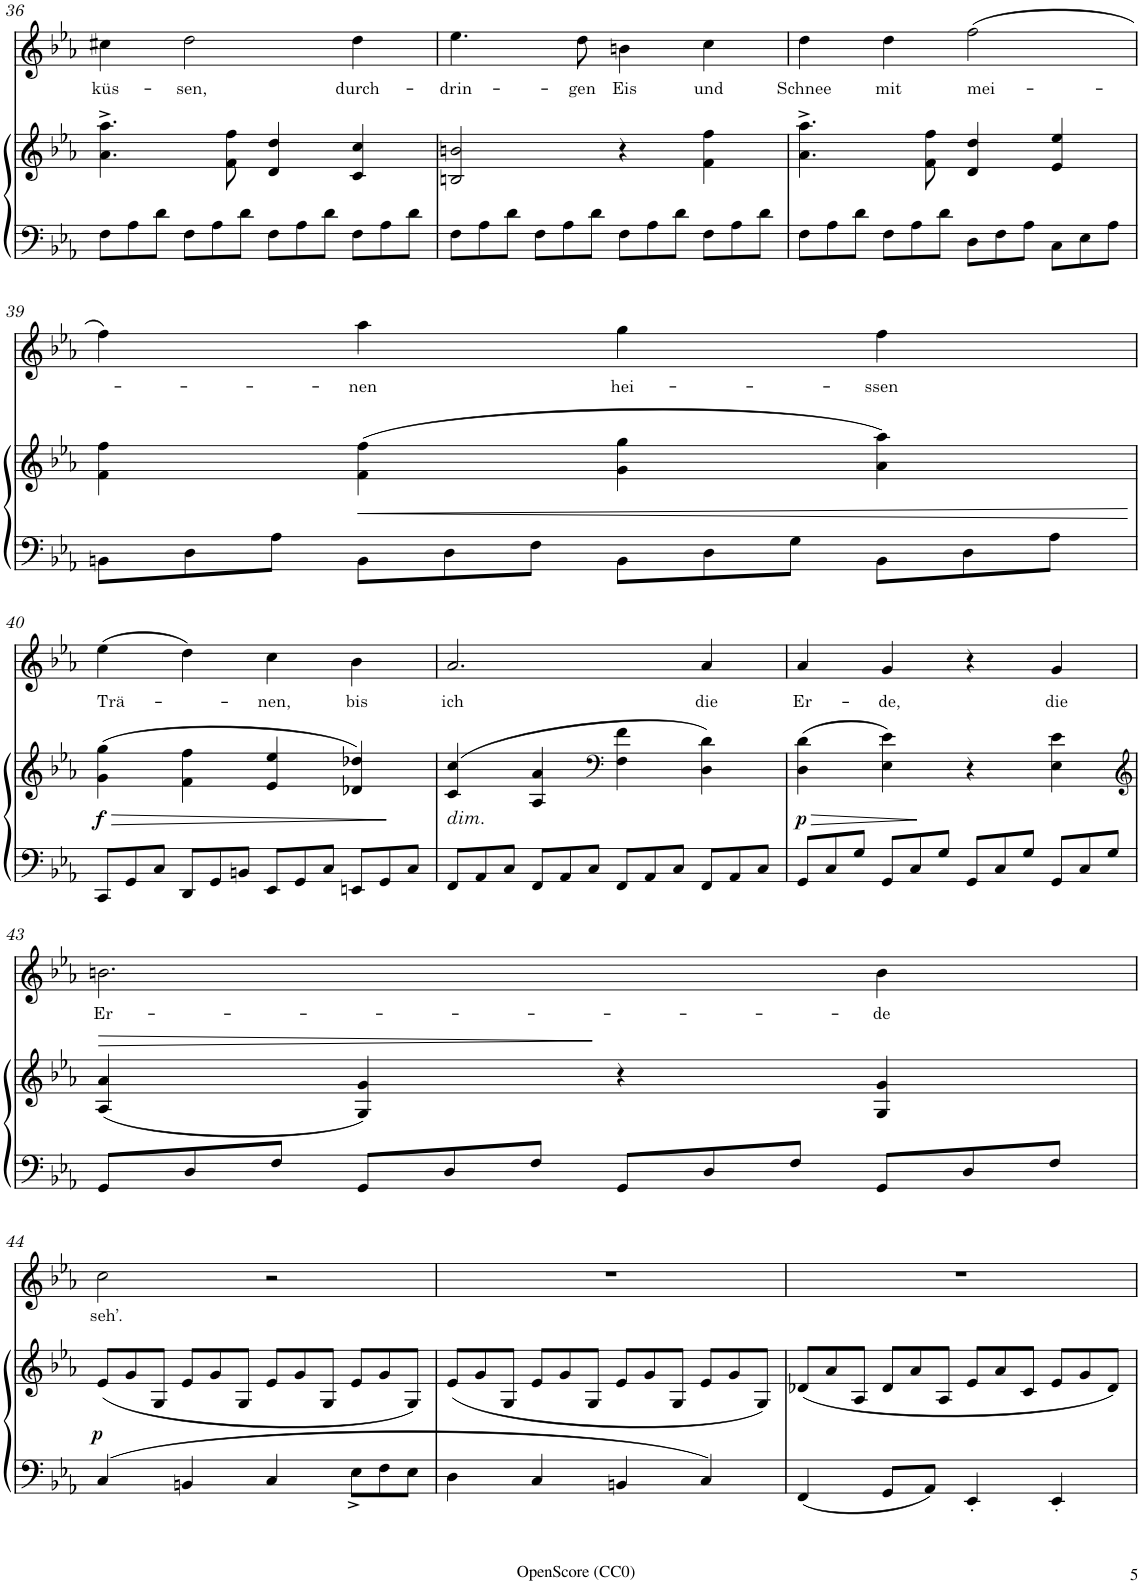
**kern	**kern	**dynam	**kern	**text
*part2	*part2	*part2	*part1	*part1
*staff3	*staff2	*staff2/3	*staff1	*staff1
*I"Pianoforte	*	*	*I"Singstimme Voice	*
*I'Pno	*	*	*	*
!!LO:PB:g=z
*clefF4	*clefG2	*	*clefG2	*
*k[b-e-a-]	*k[b-e-a-]	*	*k[b-e-a-]	*
*M4/4	*M4/4	*	*M4/4	*
*met(c)	*met(c)	*	*met(c)	*
*Xtuplet	*	*	*	*
=36	=36	=36	=36	=36
!	!	!	!	!LO:LY:b
12F\L	4.a-\^ 4.aa-\^	.	4cc#X\	küs-
12A-\	.	.	.	.
12d\J	.	.	.	.
!	!	!	!	!LO:LY:b
12F\L	.	.	2dd\	-sen,
12A-\	.	.	.	.
.	8f\ 8ff\	.	.	.
12d\J	.	.	.	.
12F\L	4d/ 4dd/	.	.	.
12A-\	.	.	.	.
12d\J	.	.	.	.
!	!	!	!	!LO:LY:b
12F\L	4c/ 4cc/	.	4dd\	durch-
12A-\	.	.	.	.
12d\J	.	.	.	.
=37	=37	=37	=37	=37
!	!	!	!	!LO:LY:b
12F\L	2Bn/ 2bn/	.	4.ee-\	-drin-
12A-\	.	.	.	.
12d\J	.	.	.	.
12F\L	.	.	.	.
12A-\	.	.	.	.
!	!	!	!	!LO:LY:b
.	.	.	8dd\	-gen
12d\J	.	.	.	.
!	!	!	!	!LO:LY:b
12F\L	4r	.	4bn\	Eis
12A-\	.	.	.	.
12d\J	.	.	.	.
!	!	!	!	!LO:LY:b
12F\L	4f\ 4ff\	.	4cc\	und
12A-\	.	.	.	.
12d\J	.	.	.	.
=38	=38	=38	=38	=38
!	!	!	!	!LO:LY:b
12F\L	4.a-\^ 4.aa-\^	.	4dd\	Schnee
12A-\	.	.	.	.
12d\J	.	.	.	.
!	!	!	!	!LO:LY:b
12F\L	.	.	4dd\	mit
12A-\	.	.	.	.
.	8f\ 8ff\	.	.	.
12d\J	.	.	.	.
!	!	!	!	!LO:LY:b
12D\L	4d/ 4dd/	.	(2ff\	mei-
12F\	.	.	.	.
12A-\J	.	.	.	.
12C\L	4e-/ 4ee-/	.	.	.
12E-\	.	.	.	.
12A-\J	.	.	.	.
!!LO:LB:g=z
=39	=39	=39	=39	=39
12BBn\L	4f\ 4ff\	.	4ff\)	.
12D\	.	.	.	.
12A-\J	.	.	.	.
!	!	!LO:HP:b	!	!LO:LY:b
12BB\L	(4f\ 4ff\	<	4aa-\	-nen
12D\	.	.	.	.
12F\J	.	.	.	.
!	!	!	!	!LO:LY:b
12BB\L	4g\ 4gg\	.	4gg\	hei-
12D\	.	.	.	.
12G\J	.	.	.	.
!	!	!	!	!LO:LY:b
12BB\L	4a-\ 4aa-\)	.	4ff\	-ssen
12D\	.	.	.	.
12A-\J	.	.	.	.
.	.	[	.	.
!!LO:LB:g=z
=40	=40	=40	=40	=40
!	!	!LO:HP:b	!	!LO:LY:b
!	!	!LO:DY:n=1:b	!	!
12CC/L	(4g\ 4gg\	> f	(4ee-\	Trä-
12GG/	.	.	.	.
12C/J	.	.	.	.
12DD/L	4f\ 4ff\	.	4dd\)	.
12GG/	.	.	.	.
12BBn/J	.	.	.	.
!	!	!	!	!LO:LY:b
12EE-/L	4e-/ 4ee-/	.	4cc\	-nen,
12GG/	.	.	.	.
12C/J	.	.	.	.
!	!	!	!	!LO:LY:b
12EEn/L	4d-X/ 4dd-X/)	.	4b-\	bis
12GG/	.	.	.	.
12C/J	.	.	.	.
.	.	]	.	.
=41	=41	=41	=41	=41
!	!LO:TX:b:i:t=dim.	!	!	!
!	!	!	!	!LO:LY:b
12FF/L	(4c/ 4cc/	.	2.a-/	ich
12AA-/	.	.	.	.
12C/J	.	.	.	.
12FF/L	4A-/ 4a-/	.	.	.
12AA-/	.	.	.	.
12C/J	.	.	.	.
*	*clefF4	*	*	*
12FF/L	4F\ 4f\	.	.	.
12AA-/	.	.	.	.
12C/J	.	.	.	.
!	!	!	!	!LO:LY:b
12FF/L	4D\ 4d\)	.	4a-/	die
12AA-/	.	.	.	.
12C/J	.	.	.	.
=42	=42	=42	=42	=42
!	!	!LO:HP:b	!	!LO:LY:b
!	!	!LO:DY:n=1:b	!	!
12GG/L	(4D\ 4d\	> p	4a-/	Er-
12C/	.	.	.	.
12G/J	.	.	.	.
!	!	!	!	!LO:LY:b
12GG/L	4E-\ 4e-\)	.	4g/	-de,
12C/	.	.	.	.
12G/J	.	.	.	.
12GG/L	4r	]	4r	.
12C/	.	.	.	.
12G/J	.	.	.	.
!	!	!	!	!LO:LY:b
12GG/L	4E-\ 4e-\	.	4g/	die
12C/	.	.	.	.
12G/J	.	.	.	.
!!LO:LB:g=z
=43	=43	=43	=43	=43
*	*clefG2	*	*	*
!	!	!LO:HP:b	!	!LO:LY:b
12GG/L	(4A-/ 4a-/	>	2.bn\	Er-
12D/	.	.	.	.
12F/J	.	.	.	.
12GG/L	4G/ 4g/)	.	.	.
12D/	.	.	.	.
12F/J	.	.	.	.
12GG/L	4r	]	.	.
12D/	.	.	.	.
12F/J	.	.	.	.
!	!	!	!	!LO:LY:b
12GG/L	4G/ 4g/	.	4b\	-de
12D/	.	.	.	.
12F/J	.	.	.	.
!!LO:LB:g=z
=44	=44	=44	=44	=44
*	*Xtuplet	*	*	*
!	!	!LO:DY:a=2	!	!LO:LY:b
4C/	(12e-/L	p	2cc\	seh’.
.	12g/	.	.	.
.	12G/J	.	.	.
4BBn/	12e-/L	.	.	.
.	12g/	.	.	.
.	12G/J	.	.	.
4C/	12e-/L	.	2r	.
.	12g/	.	.	.
.	12G/J	.	.	.
12E-^<\L	12e-/L	.	.	.
12F\	12g/	.	.	.
12E-\J	12G/J)	.	.	.
=45	=45	=45	=45	=45
4D\	(12e-/L	.	1r	.
.	12g/	.	.	.
.	12G/J	.	.	.
4C/	12e-/L	.	.	.
.	12g/	.	.	.
.	12G/J	.	.	.
4BBn/	12e-/L	.	.	.
.	12g/	.	.	.
.	12G/J	.	.	.
4C/	12e-/L	.	.	.
.	12g/	.	.	.
.	12G/J)	.	.	.
=46	=46	=46	=46	=46
4FF/	(12d-X/L	.	1r	.
.	12a-/	.	.	.
.	12A-/J	.	.	.
8GG/L	12d-/L	.	.	.
.	12a-/	.	.	.
8AA-/J	.	.	.	.
.	12A-/J	.	.	.
4EE-'/	12e-/L	.	.	.
.	12a-/	.	.	.
.	12c/J	.	.	.
4EE-'/	12e-/L	.	.	.
.	12g/	.	.	.
.	12d-/J)	.	.	.
=	=	=	=	=
*-	*-	*-	*-	*-
